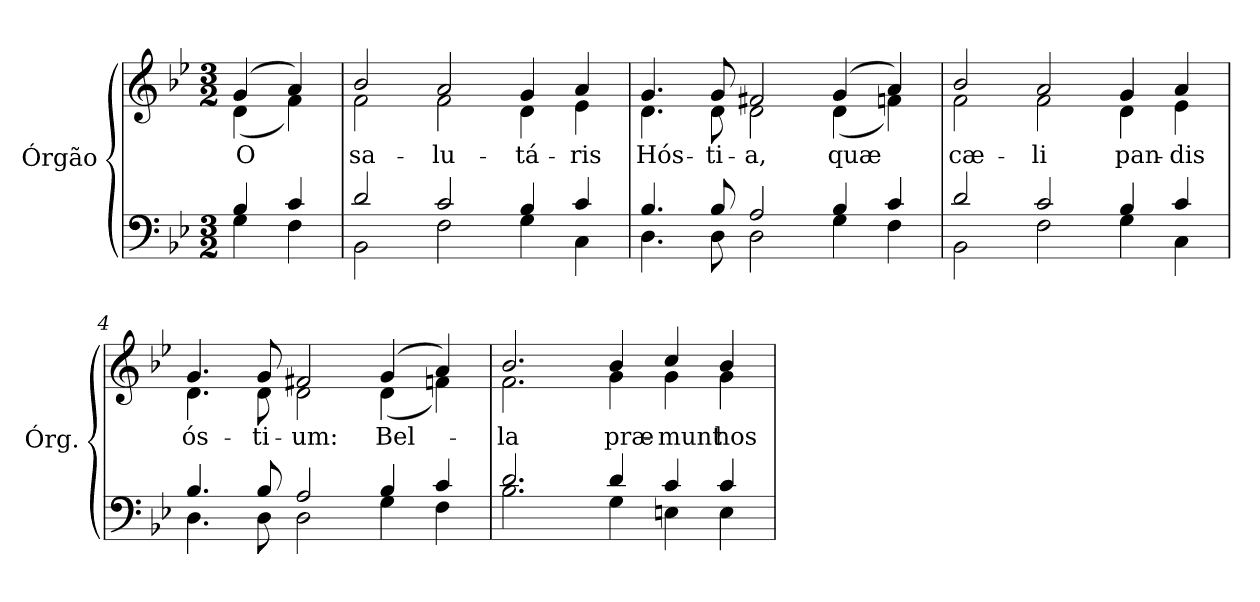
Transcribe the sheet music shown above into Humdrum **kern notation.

**kern	**kern	**text
*part1	*part1	*part1
*staff2	*staff1	*staff1
*I"Órgão	*	*
*I'Órg.	*	*
!!LO:PB:g=z
*clefF4	*clefG2	*
*k[b-e-]	*k[b-e-]	*
*g:	*g:	*
*M3/2	*M3/2	*
*MM96	*MM96	*
=	=	=
*^	*	*
!	!	!	!LO:LY:b:color=#000000
*	*	*^	*
4B-i/	4Gi\	(4gi/	(4di\	O
4ci/	4Fi\	4ai/)	4fi\)	.
=1	=1	=1	=1	=1
!	!	!	!	!LO:LY:b:color=#000000
2di/	2BB-i\	2b-i/	2fi\	sa-
!	!	!	!	!LO:LY:b:color=#000000
2ci/	2Fi\	2ai/	2fi\	-lu-
!	!	!	!	!LO:LY:b:color=#000000
4B-i/	4Gi\	4gi/	4di\	-tá-
!	!	!	!	!LO:LY:b:color=#000000
4ci/	4Ci\	4ai/	4e-i\	-ris
=2	=2	=2	=2	=2
!	!	!	!	!LO:LY:b:color=#000000
4.B-i/	4.Di\	4.gi/	4.di\	Hós-
!	!	!	!	!LO:LY:b:color=#000000
8B-i/	8Di\	8gi/	8di\	-ti-
!	!	!	!	!LO:LY:b:color=#000000
2Ai/	2Di\	2f#Xi/	2di\	-a,
!	!	!	!	!LO:LY:b:color=#000000
4B-i/	4Gi\	(4gi/	(4di\	quæ
4ci/	4Fi\	4ai/)	4fni\)	.
=3	=3	=3	=3	=3
!	!	!	!	!LO:LY:b:color=#000000
2di/	2BB-i\	2b-i/	2fi\	cæ-
!	!	!	!	!LO:LY:b:color=#000000
2ci/	2Fi\	2ai/	2fi\	-li
!	!	!	!	!LO:LY:b:color=#000000
4B-i/	4Gi\	4gi/	4di\	pan-
!	!	!	!	!LO:LY:b:color=#000000
4ci/	4Ci\	4ai/	4e-i\	-dis
!!LO:LB:g=z	!!
=4	=4	=4	=4	=4
!	!	!	!	!LO:LY:b:color=#000000
4.B-i/	4.Di\	4.gi/	4.di\	ós-
!	!	!	!	!LO:LY:b:color=#000000
8B-i/	8Di\	8gi/	8di\	-ti-
!	!	!	!	!LO:LY:b:color=#000000
2Ai/	2Di\	2f#Xi/	2di\	-um:
!	!	!	!	!LO:LY:b:color=#000000
4B-i/	4Gi\	(4gi/	(4di\	Bel-
4ci/	4Fi\	4ai/)	4fni\)	.
=5	=5	=5	=5	=5
!	!	!	!	!LO:LY:b:color=#000000
2.di/	2.B-i\	2.b-i/	2.fi\	-la
!	!	!	!	!LO:LY:b:color=#000000
4di/	4Gi\	4b-i/	4gi\	præ-
!	!	!	!	!LO:LY:b:color=#000000
4ci/	4Eni\	4cci/	4gi\	-munt
!	!	!	!	!LO:LY:b:color=#000000
4ci/	4Ei\	4b-i/	4gi\	hos-
*v	*v	*	*	*
*	*v	*v	*
=	=	=
*-	*-	*-
